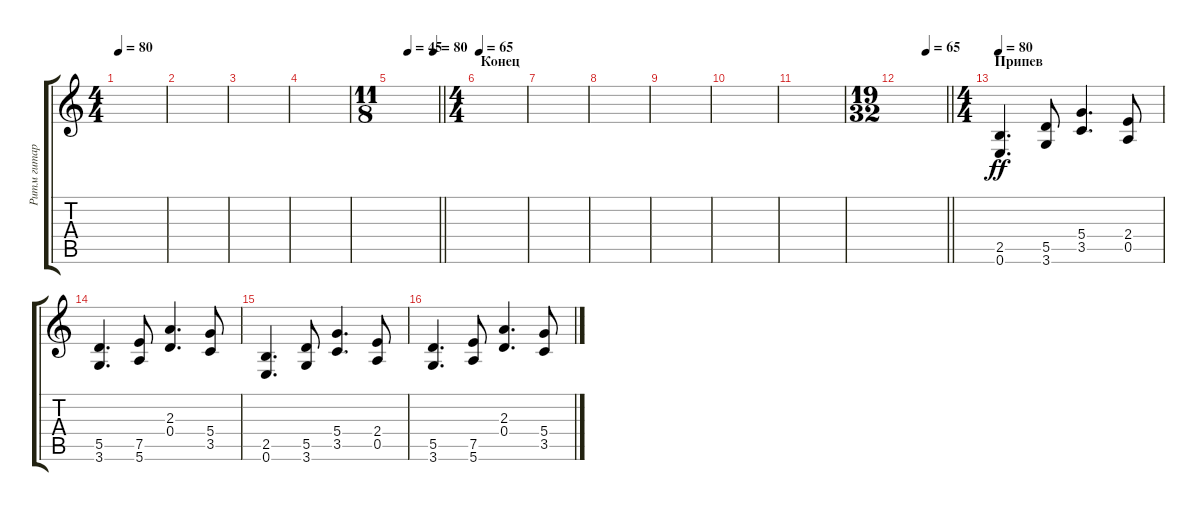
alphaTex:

\track ("Ритм гитара" "Ритм гитар") {instrument acousticguitarsteel}
\staff {score tabs}
\tuning (E4 B3 G3 D3 A2 E2) {hide}
\ts (4 4)
\tempo 80
\clef g2
\ks c
|
|
|
|
\ts (11 8)
\tempo (45 0.36363636363636365)
\tempo (80 0.9090909090909091)
\barLineRight lightlight
|
\ts (4 4)
\section ("" "Конец")
\tempo 65
|
|
|
|
|
|
\ts (19 32)
\tempo (65 0.5789473684210527)
\barLineRight lightlight
|
\ts (4 4)
\section ("" "Припев")
\tempo 80
(2.5 0.6).4{d dy ff balance 8 instrument distortionguitar} (5.5 3.6).8 (5.4 3.5).4{d} (2.4 0.5).8 |
(5.5 3.6).4{d} (7.5 5.6).8 (2.3 0.4).4{d} (5.4 3.5).8 |
(2.5 0.6).4{d} (5.5 3.6).8 (5.4 3.5).4{d} (2.4 0.5).8 |
(5.5 3.6).4{d} (7.5 5.6).8 (2.3 0.4).4{d} (5.4 3.5).8
